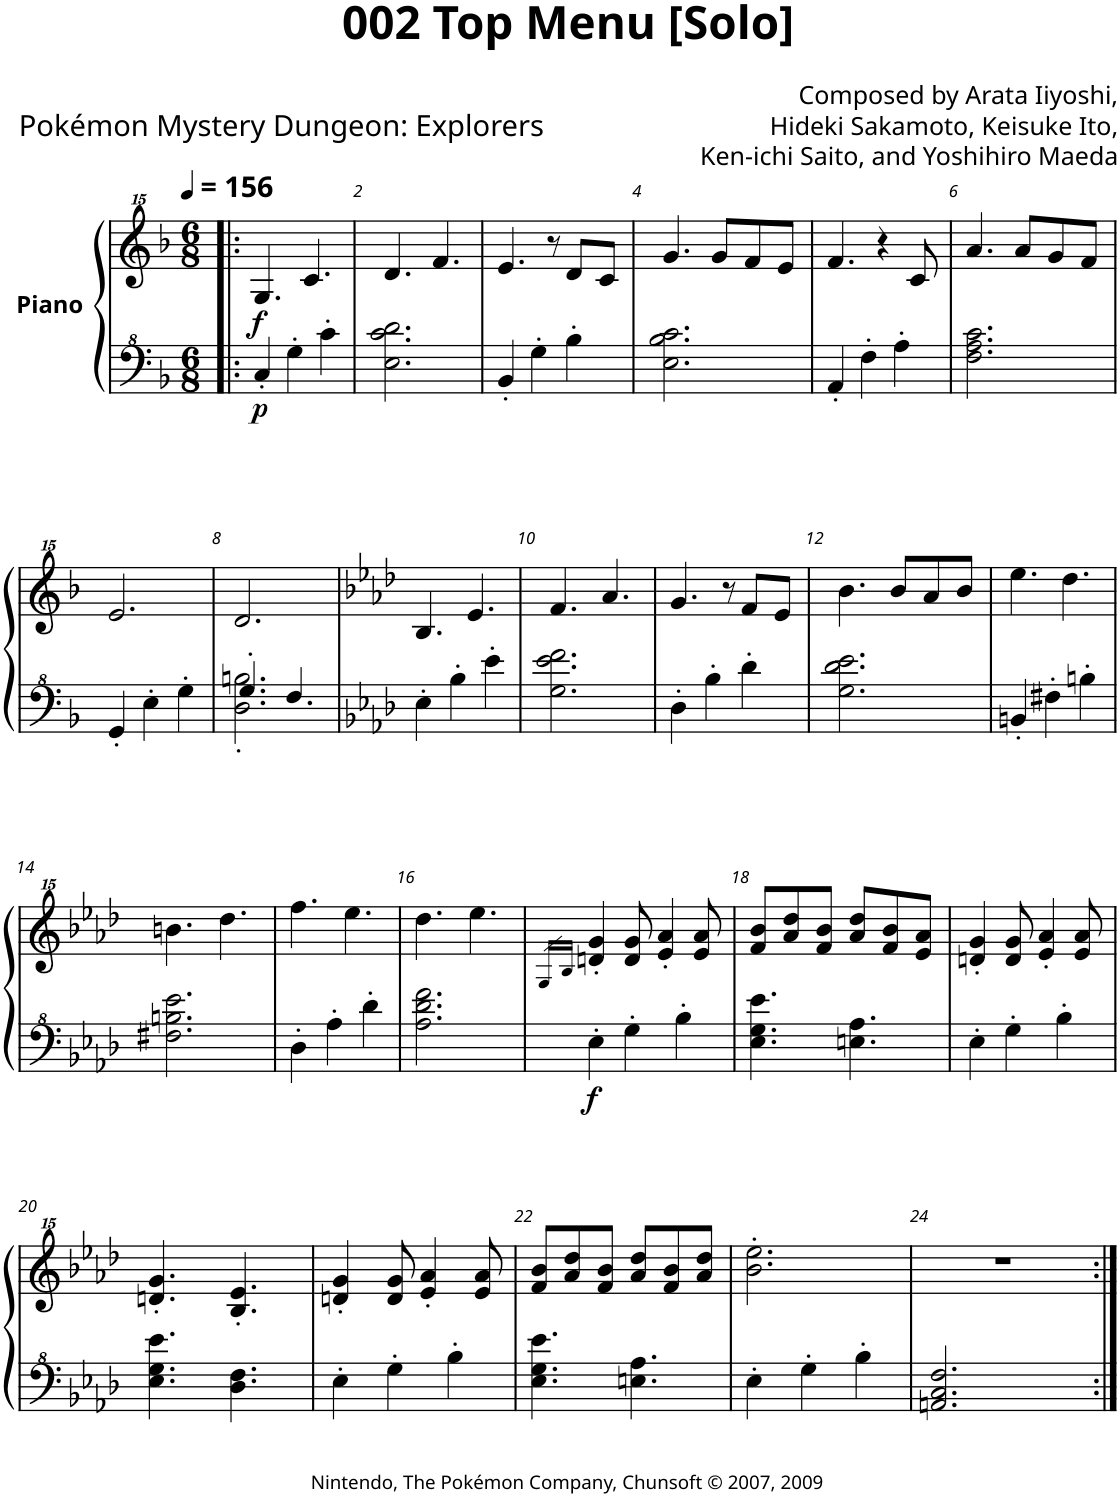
**kern	**dynam	**kern	**dynam
*part2	*part2	*part1	*part1
*staff2	*staff2	*staff1	*staff1
*I"Piano 2	*	*I"Piano	*
*I'Pno	*	*I'Pno	*
*clefF^4	*	*clefG^^2	*
*k[b-]	*	*k[b-]	*
*M6/8	*	*M6/8	*
*MM156	*	*MM156	*
=1!|:	=1!|:	=1!|:	=1!|:
!	!LO:DY:b	!	!LO:DY:b
4c'/	p	4.gg/	f
4g'\	.	.	.
.	.	4.ccc/	.
4cc'\	.	.	.
=2	=2	=2	=2
2.e\ 2.cc\ 2.dd\	.	4.ddd/	.
.	.	4.fff/	.
=3	=3	=3	=3
4B-'/	.	4.eee/	.
4g'\	.	.	.
.	.	8r	.
4b-'\	.	8ddd/L	.
.	.	8ccc/J	.
=4	=4	=4	=4
2.e\ 2.b-\ 2.cc\	.	4.ggg/	.
.	.	8ggg/L	.
.	.	8fff/	.
.	.	8eee/J	.
=5	=5	=5	=5
4A'/	.	4.fff/	.
4f'\	.	.	.
.	.	4r	.
4a'\	.	.	.
.	.	8ccc/	.
=6	=6	=6	=6
2.f\ 2.a\ 2.cc\	.	4.aaa/	.
.	.	8aaa/L	.
.	.	8ggg/	.
.	.	8fff/J	.
!!LO:LB:g=z
=7	=7	=7	=7
4G'/	.	2.eee/	.
4e'\	.	.	.
4g'\	.	.	.
=8	=8	=8	=8
*^	*	*	*
2.d\' 2.bn\'	4.g'/	.	2.ddd/	.
.	4.f/	.	.	.
*v	*v	*	*	*
=9	=9	=9	=9
*k[b-e-a-d-]	*	*k[b-e-a-d-]	*
4e-'\	.	4.bb-/	.
4b-'\	.	.	.
.	.	4.eee-/	.
4ee-'\	.	.	.
=10	=10	=10	=10
2.g\ 2.ee-\ 2.ff\	.	4.fff/	.
.	.	4.aaa-/	.
=11	=11	=11	=11
4d-'\	.	4.ggg/	.
4b-'\	.	.	.
.	.	8r	.
4dd-'\	.	8fff/L	.
.	.	8eee-/J	.
=12	=12	=12	=12
2.g\ 2.dd-\ 2.ee-\	.	4.bbb-\	.
.	.	8bbb-/L	.
.	.	8aaa-/	.
.	.	8bbb-/J	.
=13	=13	=13	=13
4Bn'/	.	4.eeee-\	.
4f#X'\	.	.	.
.	.	4.dddd-\	.
4bn'\	.	.	.
!!LO:LB:g=z
=14	=14	=14	=14
2.f#X\ 2.bn\ 2.ee-\	.	4.bbbn\	.
.	.	4.dddd-\	.
=15	=15	=15	=15
4d-'\	.	4.ffff\	.
4a-'\	.	.	.
.	.	4.eeee-\	.
4dd-'\	.	.	.
=16	=16	=16	=16
2.a-\ 2.dd-\ 2.ff\	.	4.dddd-\	.
.	.	4.eeee-\	.
=17	=17	=17	=17
.	.	16qgg/LL	.
.	.	16qbb-/JJ	.
!	!LO:DY:b	!	!
4e-'\	f	4dddn/' 4ggg/'	.
4g'\	.	8ddd/ 8ggg/	.
.	.	4eee-/' 4aaa-/'	.
4b-'\	.	.	.
.	.	8eee-/ 8aaa-/	.
=18	=18	=18	=18
4.e-\ 4.g\ 4.ee-\	.	8fff/ 8bbb-/L	.
.	.	8aaa-/ 8dddd-/	.
.	.	8fff/ 8bbb-/J	.
4.en\ 4.a-\	.	8aaa-/ 8dddd-/L	.
.	.	8fff/ 8bbb-/	.
.	.	8eee-/ 8aaa-/J	.
=19	=19	=19	=19
4e-'\	.	4dddn/' 4ggg/'	.
4g'\	.	8ddd/ 8ggg/	.
.	.	4eee-/' 4aaa-/'	.
4b-'\	.	.	.
.	.	8eee-/ 8aaa-/	.
!!LO:LB:g=z
=20	=20	=20	=20
4.e-\ 4.g\ 4.ee-\	.	4.dddn/' 4.ggg/'	.
4.d-\ 4.f\	.	4.bb-/' 4.eee-/'	.
=21	=21	=21	=21
4e-'\	.	4dddn/' 4ggg/'	.
4g'\	.	8ddd/ 8ggg/	.
.	.	4eee-/' 4aaa-/'	.
4b-'\	.	.	.
.	.	8eee-/ 8aaa-/	.
=22	=22	=22	=22
4.e-\ 4.g\ 4.ee-\	.	8fff/ 8bbb-/L	.
.	.	8aaa-/ 8dddd-/	.
.	.	8fff/ 8bbb-/J	.
4.en\ 4.a-\	.	8aaa-/ 8dddd-/L	.
.	.	8fff/ 8bbb-/	.
.	.	8aaa-/ 8dddd-/J	.
=23	=23	=23	=23
4e-'\	.	2.bbb-\' 2.eeee-\'	.
4g'\	.	.	.
4b-'\	.	.	.
=24	=24	=24	=24
2.An/ 2.c/ 2.f/	.	2.r	.
=:|!	=:|!	=:|!	=:|!
*-	*-	*-	*-
